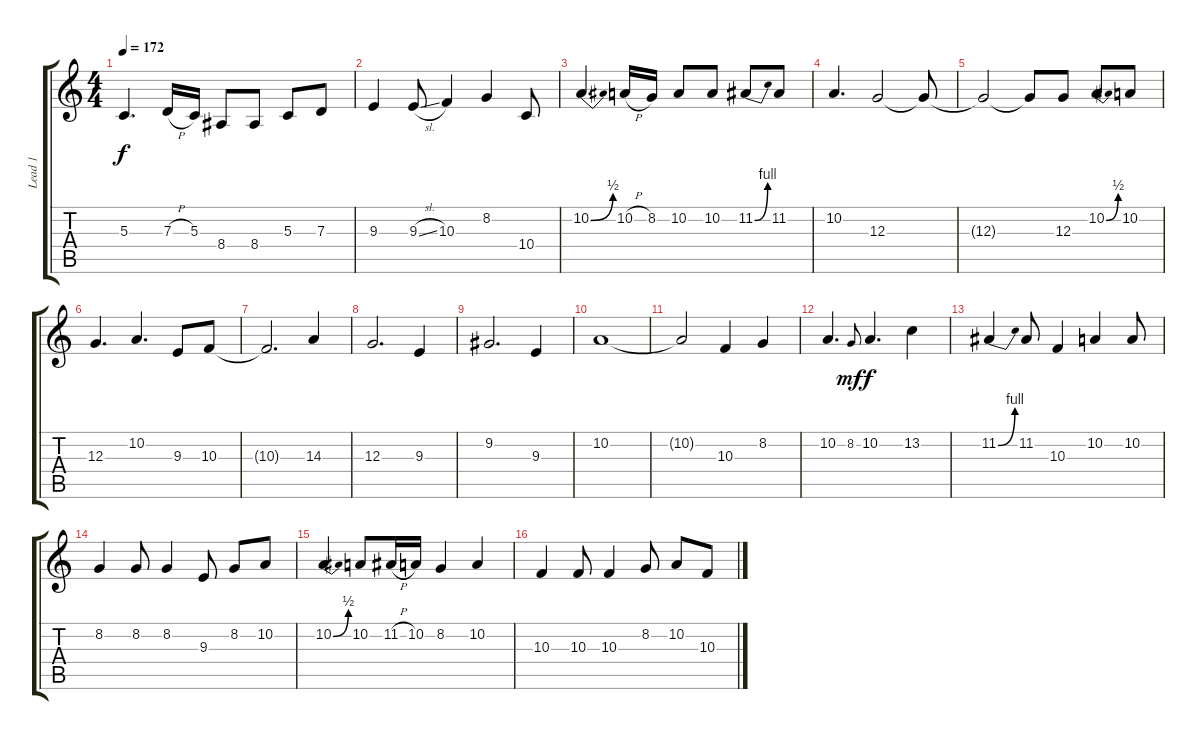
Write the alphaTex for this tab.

\track ("Lead 1" "Lead 1") {instrument acousticgrandpiano}
\staff {score tabs}
\tuning (E4 B3 G3 D3 A2 E2) {hide}
\ts (4 4)
\tempo 172
\clef g2
\ks c
5.3.4{d dy f} 7.3{h}.16 5.3.16 8.4.8 8.4.8 5.3.8 7.3.8 |
9.3.4 9.3{sl}.8 10.3.4 8.2.4 10.4.8 |
10.2{be (bend 0 0 60 2)}.4{d} 10.2{h}.16 8.2.16 10.2.8 10.2.8 11.2{be (bend 0 0 60 4)}.8 11.2.8 |
10.2.4{d} 12.3.2 12.3{t}.8 |
12.3{t}.2 12.3{t}.8 12.3.8 10.2{be (bend 0 0 60 2)}.8 10.2.8 |
12.3.4{d} 10.2.4{d} 9.3.8 10.3.8 |
10.3{t}.2{d} 14.3.4 |
12.3.2{d} 9.3.4 |
9.2.2{d} 9.3.4 |
10.2.1 |
10.2{t}.2 10.3.4 8.2.4 |
10.2.4{d} 8.2.8{gr onbeat dy mf} 10.2.4{d dy f} 13.2.4 |
11.2{be (bend 0 0 60 4)}.4 11.2.8 10.3.4 10.2.4 10.2.8 |
8.2.4 8.2.8 8.2.4 9.3.8 8.2.8 10.2.8 |
10.2{be (bend 0 0 60 2)}.4 10.2.8 11.2{h}.16 10.2.16 8.2.4 10.2.4 |
10.3.4 10.3.8 10.3.4 8.2.8 10.2.8 10.3.8
